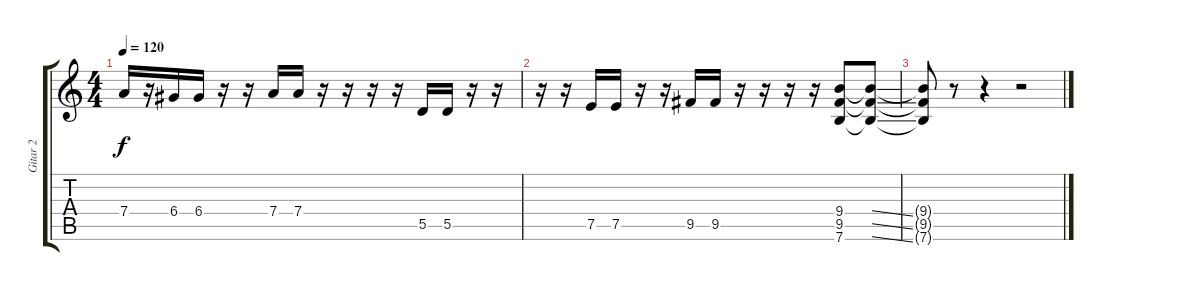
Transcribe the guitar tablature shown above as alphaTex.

\track ("Gitar 2" "Gitar 2") {instrument acousticguitarsteel}
\staff {score tabs}
\tuning (E4 B3 G3 D3 A2 E2) {hide}
\ts (4 4)
\tempo 120
\clef g2
\ks c
7.4.16{dy f} r.16 6.4.16 6.4.16 r.16 r.16 7.4.16 7.4.16 r.16 r.16 r.16 r.16 5.5.16 5.5.16 r.16 r.16 |
r.16 r.16 7.5.16 7.5.16 r.16 r.16 9.5.16 9.5.16 r.16 r.16 r.16 r.16 (9.4 9.5 7.6).8 (9.4{ss t} 9.5{ss t} 7.6{ss t}).8 |
(9.4{t} 9.5{t} 7.6{t}).8 r.8 r.4 r.2
